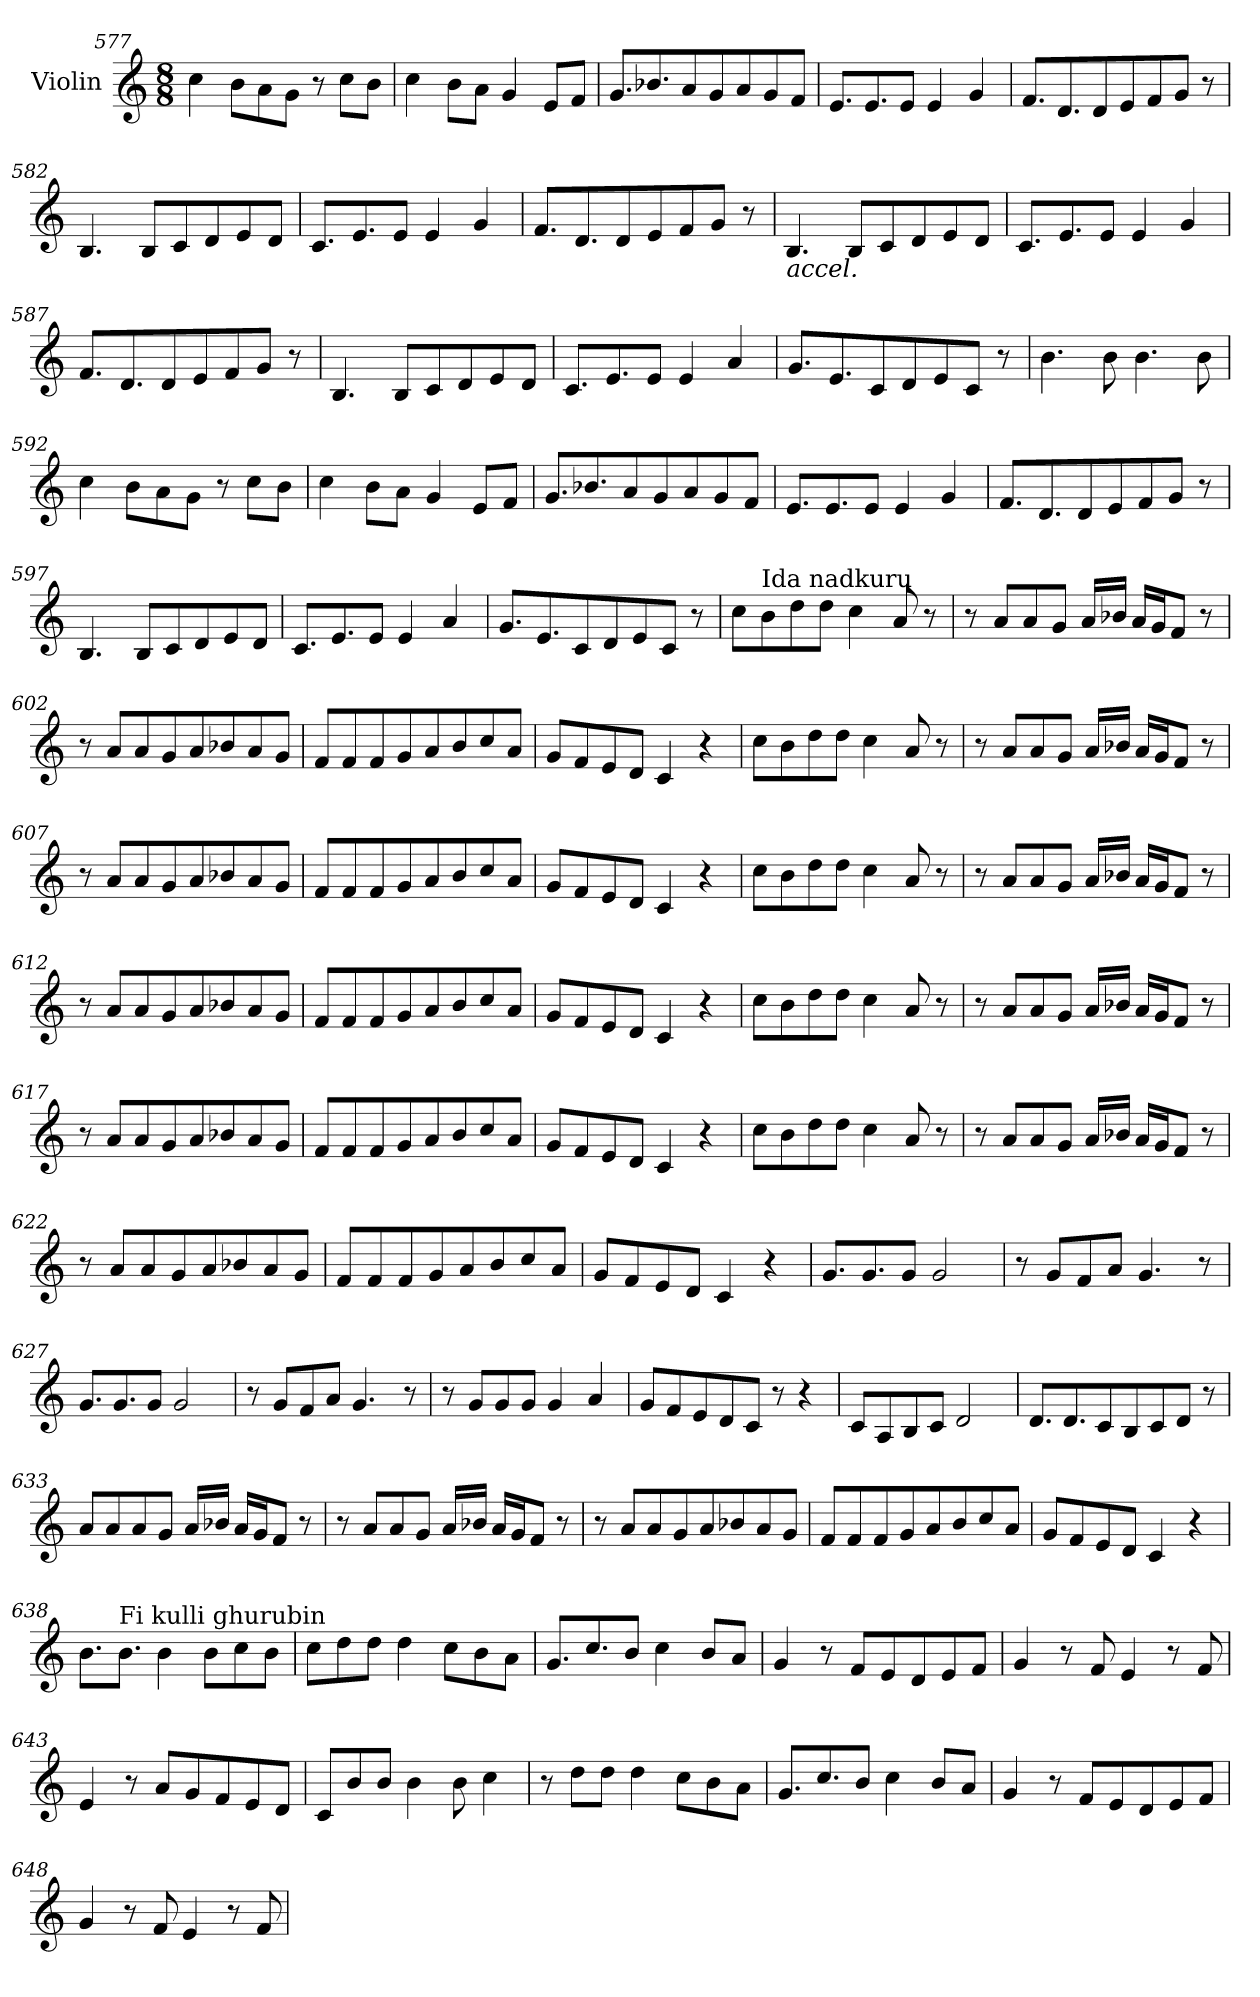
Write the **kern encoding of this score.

**kern
*part1
*staff1
*I"Violin
!!LO:LB:g=z
*clefG2
*k[]
*M8/8
=577
4cc\
8b\L
8a\
8g\J
8r
8cc\L
8b\J
=578
4cc\
8b\L
8a\J
4g/
8e/L
8f/J
=579
8.g/L
8.b-X/
8a/
8g/
8a/
8g/
8f/J
=580
8.e/L
8.e/
8e/J
4e/
4g/
!!LO:LB:g=z
=581
8.f/L
8.d/
8d/
8e/
8f/
8g/J
8r
=582
4.B/
8B/L
8c/
8d/
8e/
8d/J
=583
8.c/L
8.e/
8e/J
4e/
4g/
=584
8.f/L
8.d/
8d/
8e/
8f/
8g/J
8r
!!LO:LB:g=z
=585
!LO:TX:b:i:t=accel.
4.B/
8B/L
8c/
8d/
8e/
8d/J
=586
8.c/L
8.e/
8e/J
4e/
4g/
=587
8.f/L
8.d/
8d/
8e/
8f/
8g/J
8r
=588
4.B/
8B/L
8c/
8d/
8e/
8d/J
!!LO:LB:g=z
=589
8.c/L
8.e/
8e/J
4e/
4a/
=590
8.g/L
8.e/
8c/
8d/
8e/
8c/J
8r
=591
4.b\
8b\
4.b\
8b\
=592
4cc\
8b\L
8a\
8g\J
8r
8cc\L
8b\J
=593
4cc\
8b\L
8a\J
4g/
8e/L
8f/J
!!LO:LB:g=z
=594
8.g/L
8.b-X/
8a/
8g/
8a/
8g/
8f/J
=595
8.e/L
8.e/
8e/J
4e/
4g/
=596
8.f/L
8.d/
8d/
8e/
8f/
8g/J
8r
=597
4.B/
8B/L
8c/
8d/
8e/
8d/J
!!LO:LB:g=z
=598
8.c/L
8.e/
8e/J
4e/
4a/
=599
8.g/L
8.e/
8c/
8d/
8e/
8c/J
8r
=600
*MM100
8cc\L
!LO:TX:a:t=Ida nadkuru
8b\
8dd\
8dd\J
4cc\
8a/
8r
=601
8r
8a/L
8a/
8g/J
16a/LL
16b-X/JJ
16a/LL
16g/J
8f/J
8r
!!LO:LB:g=z
=602
8r
8a/L
8a/
8g/
8a/
8b-X/
8a/
8g/J
=603
8f/L
8f/
8f/
8g/
8a/
8b/
8cc/
8a/J
=604
8g/L
8f/
8e/
8d/J
4c/
4r
=605
8cc\L
8b\
8dd\
8dd\J
4cc\
8a/
8r
!!LO:PB:g=z
=606
8r
8a/L
8a/
8g/J
16a/LL
16b-X/JJ
16a/LL
16g/J
8f/J
8r
=607
8r
8a/L
8a/
8g/
8a/
8b-X/
8a/
8g/J
=608
8f/L
8f/
8f/
8g/
8a/
8b/
8cc/
8a/J
=609
8g/L
8f/
8e/
8d/J
4c/
4r
!!LO:LB:g=z
=610
8cc\L
8b\
8dd\
8dd\J
4cc\
8a/
8r
=611
8r
8a/L
8a/
8g/J
16a/LL
16b-X/JJ
16a/LL
16g/J
8f/J
8r
=612
8r
8a/L
8a/
8g/
8a/
8b-X/
8a/
8g/J
=613
8f/L
8f/
8f/
8g/
8a/
8b/
8cc/
8a/J
!!LO:LB:g=z
=614
8g/L
8f/
8e/
8d/J
4c/
4r
=615
8cc\L
8b\
8dd\
8dd\J
4cc\
8a/
8r
=616
8r
8a/L
8a/
8g/J
16a/LL
16b-X/JJ
16a/LL
16g/J
8f/J
8r
=617
8r
8a/L
8a/
8g/
8a/
8b-X/
8a/
8g/J
!!LO:LB:g=z
=618
8f/L
8f/
8f/
8g/
8a/
8b/
8cc/
8a/J
=619
8g/L
8f/
8e/
8d/J
4c/
4r
=620
8cc\L
8b\
8dd\
8dd\J
4cc\
8a/
8r
=621
8r
8a/L
8a/
8g/J
16a/LL
16b-X/JJ
16a/LL
16g/J
8f/J
8r
!!LO:LB:g=z
=622
8r
8a/L
8a/
8g/
8a/
8b-X/
8a/
8g/J
=623
8f/L
8f/
8f/
8g/
8a/
8b/
8cc/
8a/J
=624
8g/L
8f/
8e/
8d/J
4c/
4r
=625
8.g/L
8.g/
8g/J
2g/
!!LO:LB:g=z
=626
8r
8g/L
8f/
8a/J
4.g/
8r
=627
8.g/L
8.g/
8g/J
2g/
=628
8r
8g/L
8f/
8a/J
4.g/
8r
=629
8r
8g/L
8g/
8g/J
4g/
4a/
=630
8g/L
8f/
8e/
8d/
8c/J
8r
4r
!!LO:LB:g=z
=631
8c/L
8A/
8B/
8c/J
2d/
=632
8.d/L
8.d/
8c/
8B/
8c/
8d/J
8r
=633
8a/L
8a/
8a/
8g/J
16a/LL
16b-X/JJ
16a/LL
16g/J
8f/J
8r
=634
8r
8a/L
8a/
8g/J
16a/LL
16b-X/JJ
16a/LL
16g/J
8f/J
8r
!!LO:LB:g=z
=635
8r
8a/L
8a/
8g/
8a/
8b-X/
8a/
8g/J
=636
8f/L
8f/
8f/
8g/
8a/
8b/
8cc/
8a/J
=637
8g/L
8f/
8e/
8d/J
4c/
4r
=638
8.b\L
!LO:TX:a:t=Fi kulli ghurubin
8.b\J
4b\
8b\L
8cc\
8b\J
!!LO:PB:g=z
=639
8cc\L
8dd\
8dd\J
4dd\
8cc\L
8b\
8a\J
=640
8.g/L
8.cc/
8b/J
4cc\
8b/L
8a/J
=641
4g/
8r
8f/L
8e/
8d/
8e/
8f/J
=642
4g/
8r
8f/
4e/
8r
8f/
!!LO:LB:g=z
=643
4e/
8r
8a/L
8g/
8f/
8e/
8d/J
=644
8c/L
8b/
8b/J
4b\
8b\
4cc\
=645
8r
8dd\L
8dd\J
4dd\
8cc\L
8b\
8a\J
=646
8.g/L
8.cc/
8b/J
4cc\
8b/L
8a/J
!!LO:LB:g=z
=647
4g/
8r
8f/L
8e/
8d/
8e/
8f/J
=648
4g/
8r
8f/
4e/
8r
8f/
=
*-
